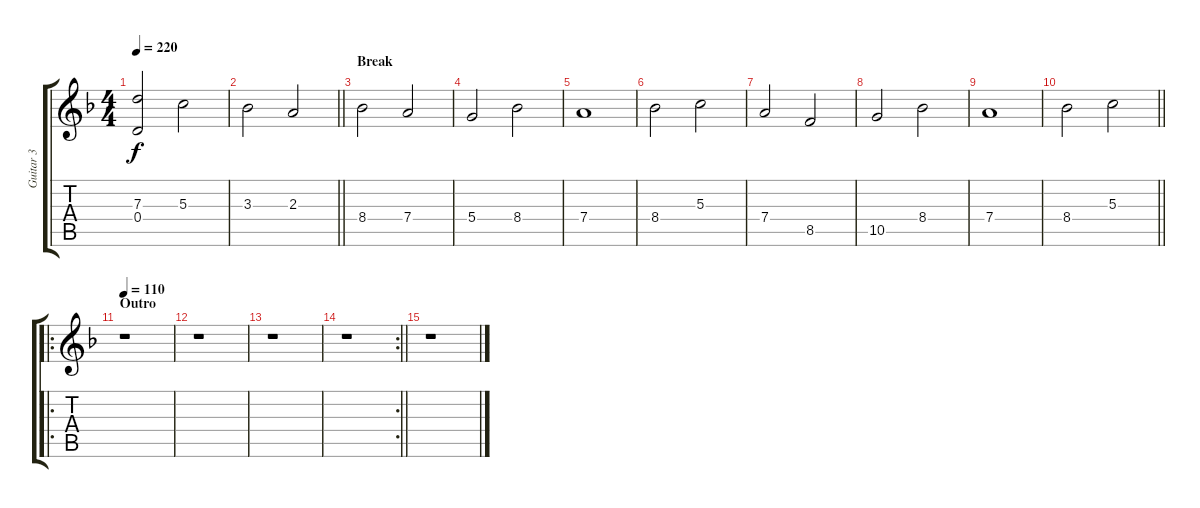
\track ("Guitar 3" "Guitar 3") {instrument distortionguitar}
\staff {score tabs}
\tuning (E4 B3 G3 D3 A2 D2) {hide}
\ts (4 4)
\section ("" "")
\tempo 220
\clef g2
\ks dminor
(7.3 0.4).2{dy f instrument synthstrings1} 5.3.2 |
\barLineRight lightlight
3.3.2 2.3.2 |
\section ("" "Break")
8.4.2 7.4.2 |
5.4.2 8.4.2 |
7.4.1 |
8.4.2 5.3.2 |
7.4.2 8.5.2 |
10.5.2 8.4.2 |
7.4.1 |
\barLineRight lightlight
8.4.2 5.3.2 |
\ro
\section ("" "Outro")
\tempo 110
r.1{instrument distortionguitar} |
r.1 |
r.1 |
\rc 2
\barLineRight lightlight
r.1 |
r.1
